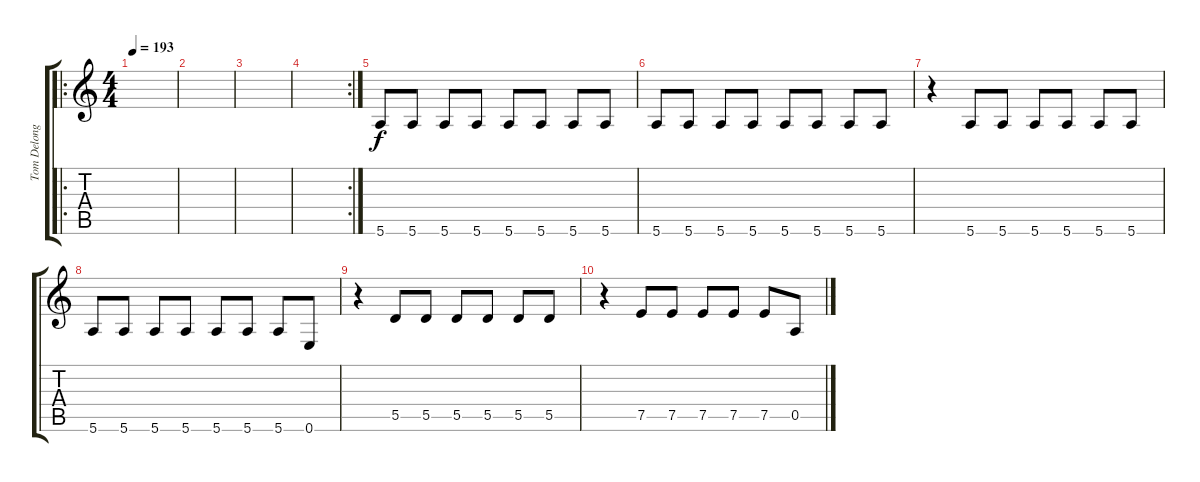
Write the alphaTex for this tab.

\track ("Tom Delong (Muted)" "Tom Delong") {instrument electricguitarmuted}
\staff {score tabs}
\tuning (E4 B3 G3 D3 A2 E2) {hide}
\ro
\ts (4 4)
\tempo 193
\clef g2
\ks c
|
|
|
\rc 2
|
5.6.8 5.6.8 5.6.8 5.6.8 5.6.8 5.6.8 5.6.8 5.6.8 |
5.6.8 5.6.8 5.6.8 5.6.8 5.6.8 5.6.8 5.6.8 5.6.8 |
r.4 5.6.8 5.6.8 5.6.8 5.6.8 5.6.8 5.6.8 |
5.6.8 5.6.8 5.6.8 5.6.8 5.6.8 5.6.8 5.6.8 0.6.8 |
r.4 5.5.8 5.5.8 5.5.8 5.5.8 5.5.8 5.5.8 |
r.4 7.5.8 7.5.8 7.5.8 7.5.8 7.5.8 0.5.8
